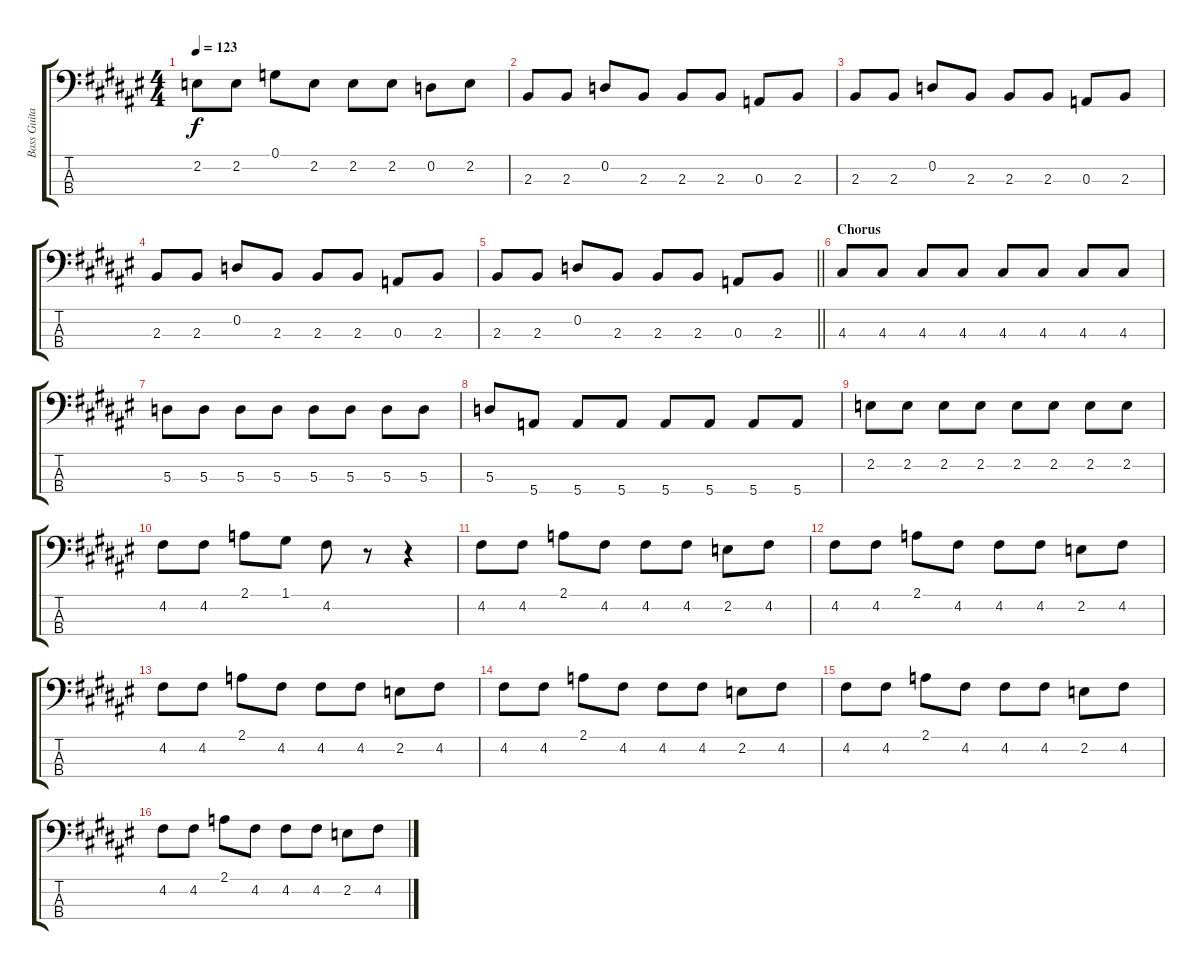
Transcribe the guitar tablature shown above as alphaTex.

\track ("Bass Guitar" "Bass Guita") {instrument electricbassfinger}
\staff {score tabs}
\tuning (G2 D2 A1 E1) {hide}
\ts (4 4)
\tempo 123
\clef f4
\ks f#
2.2.8{dy f} 2.2.8 0.1.8 2.2.8 2.2.8 2.2.8 0.2.8 2.2.8 |
2.3.8 2.3.8 0.2.8 2.3.8 2.3.8 2.3.8 0.3.8 2.3.8 |
2.3.8 2.3.8 0.2.8 2.3.8 2.3.8 2.3.8 0.3.8 2.3.8 |
2.3.8 2.3.8 0.2.8 2.3.8 2.3.8 2.3.8 0.3.8 2.3.8 |
\barLineRight lightlight
2.3.8 2.3.8 0.2.8 2.3.8 2.3.8 2.3.8 0.3.8 2.3.8 |
\section ("" "Chorus")
4.3.8 4.3.8 4.3.8 4.3.8 4.3.8 4.3.8 4.3.8 4.3.8 |
5.3.8 5.3.8 5.3.8 5.3.8 5.3.8 5.3.8 5.3.8 5.3.8 |
5.3.8 5.4.8 5.4.8 5.4.8 5.4.8 5.4.8 5.4.8 5.4.8 |
2.2.8 2.2.8 2.2.8 2.2.8 2.2.8 2.2.8 2.2.8 2.2.8 |
4.2.8 4.2.8 2.1.8 1.1.8 4.2.8 r.8 r.4 |
4.2.8 4.2.8 2.1.8 4.2.8 4.2.8 4.2.8 2.2.8 4.2.8 |
4.2.8 4.2.8 2.1.8 4.2.8 4.2.8 4.2.8 2.2.8 4.2.8 |
4.2.8 4.2.8 2.1.8 4.2.8 4.2.8 4.2.8 2.2.8 4.2.8 |
4.2.8 4.2.8 2.1.8 4.2.8 4.2.8 4.2.8 2.2.8 4.2.8 |
4.2.8 4.2.8 2.1.8 4.2.8 4.2.8 4.2.8 2.2.8 4.2.8 |
4.2.8 4.2.8 2.1.8 4.2.8 4.2.8 4.2.8 2.2.8 4.2.8
